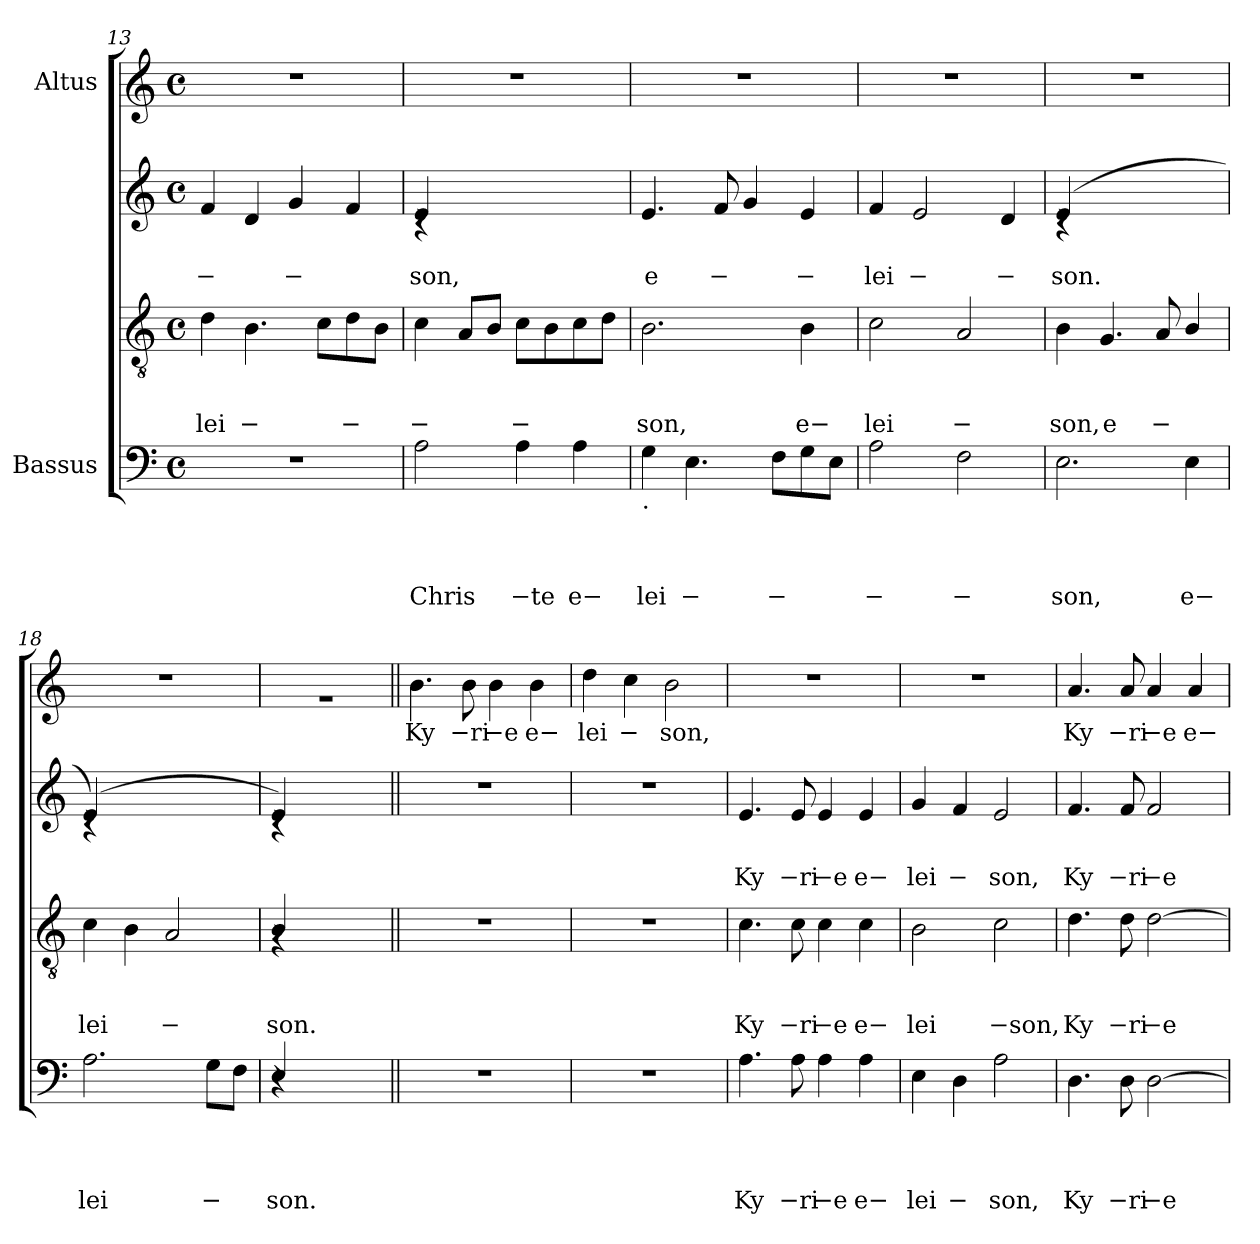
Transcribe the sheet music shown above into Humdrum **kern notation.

**kern	**text	**text	**text	**text	**kern	**text	**text	**text	**kern	**text	**text	**kern	**text
*part4	*part4	*part4	*part4	*part4	*part3	*part3	*part3	*part3	*part2	*part2	*part2	*part1	*part1
*staff4	*staff4	*staff4	*staff4	*staff4	*staff3	*staff3	*staff3	*staff3	*staff2	*staff2	*staff2	*staff1	*staff1
*I"Bassus	*	*	*	*	*	*	*	*	*	*	*	*I"Altus	*
*clefF4	*	*	*	*	*clefGv2	*	*	*	*clefG2	*	*	*clefG2	*
*k[]	*	*	*	*	*k[]	*	*	*	*k[]	*	*	*k[]	*
*C:	*	*	*	*	*C:	*	*	*	*C:	*	*	*C:	*
*M4/4	*	*	*	*	*M4/4	*	*	*	*M4/4	*	*	*M4/4	*
*met(c)	*	*	*	*	*met(c)	*	*	*	*met(c)	*	*	*met(c)	*
=13	=13	=13	=13	=13	=13	=13	=13	=13	=13	=13	=13	=13	=13
!	!	!	!	!	!	!	!	!LO:LY:b	!	!	!LO:LY:b	!	!
1r	.	.	.	.	4d\	.	.	lei	4f/	.	−	1r	.
!	!	!	!	!	!	!	!	!LO:LY:b	!	!	!	!	!
.	.	.	.	.	4.B\	.	.	−	4d/	.	.	.	.
!	!	!	!	!	!	!	!	!	!	!	!LO:LY:b	!	!
.	.	.	.	.	.	.	.	.	4g/	.	−	.	.
.	.	.	.	.	8c\L	.	.	.	.	.	.	.	.
!	!	!	!	!	!	!	!	!LO:LY:b	!	!	!	!	!
.	.	.	.	.	8d\	.	.	−	4f/	.	.	.	.
.	.	.	.	.	8B\J	.	.	.	.	.	.	.	.
=14	=14	=14	=14	=14	=14	=14	=14	=14	=14	=14	=14	=14	=14
!	!	!	!	!LO:LY:b	!	!	!	!LO:LY:b	!LO:N:head=solid	!	!LO:LY:b	!	!
*	*	*	*	*	*	*	*	*	*^	*	*	*	*
2A\	.	.	.	Chris	4c\	.	.	−	4e/	4rc	.	son,	1r	.
.	.	.	.	.	8A/L	.	.	.	2.ryy	2.ryy	.	.	.	.
.	.	.	.	.	8B/J	.	.	.	.	.	.	.	.	.
!	!	!	!	!LO:LY:b:rj	!	!	!	!LO:LY:b	!	!	!	!	!	!
4A\	.	.	.	−te	8c\L	.	.	−	.	.	.	.	.	.
.	.	.	.	.	8B\	.	.	.	.	.	.	.	.	.
!	!	!	!	!LO:LY:b	!	!	!	!	!	!	!	!	!	!
4A\	.	.	.	e−	8c\	.	.	.	.	.	.	.	.	.
.	.	.	.	.	8d\J	.	.	.	.	.	.	.	.	.
*	*	*	*	*	*	*	*	*	*v	*v	*	*	*	*
!!LO:PB:g=z
=15	=15	=15	=15	=15	=15	=15	=15	=15	=15	=15	=15	=15	=15
!LO:TX:b:t=.	!	!	!	!	!	!	!	!	!	!	!	!	!
!	!	!	!	!LO:LY:b	!	!	!	!LO:LY:b	!	!	!LO:LY:b	!	!
4G\	.	.	.	lei	2.B\	.	.	son,	4.e/	.	e	1r	.
!	!	!	!	!LO:LY:b	!	!	!	!	!	!	!	!	!
4.E\	.	.	.	−	.	.	.	.	.	.	.	.	.
!	!	!	!	!	!	!	!	!	!	!	!LO:LY:b	!	!
.	.	.	.	.	.	.	.	.	8f/	.	−	.	.
.	.	.	.	.	.	.	.	.	4g/	.	.	.	.
!	!	!	!	!LO:LY:b	!	!	!	!	!	!	!	!	!
8F\L	.	.	.	−	.	.	.	.	.	.	.	.	.
!	!	!	!	!	!	!	!	!LO:LY:b	!	!	!LO:LY:b	!	!
8G\	.	.	.	.	4B\	.	.	e−	4e/	.	−	.	.
8E\J	.	.	.	.	.	.	.	.	.	.	.	.	.
=16	=16	=16	=16	=16	=16	=16	=16	=16	=16	=16	=16	=16	=16
!	!	!	!	!LO:LY:b	!	!	!	!LO:LY:b	!	!	!LO:LY:b	!	!
2A\	.	.	.	−	2c\	.	.	lei	4f/	.	lei	1r	.
!	!	!	!	!	!	!	!	!	!	!	!LO:LY:b	!	!
.	.	.	.	.	.	.	.	.	2e/	.	−	.	.
!	!	!	!	!LO:LY:b	!	!	!	!LO:LY:b	!	!	!	!	!
2F\	.	.	.	−	2A/	.	.	−	.	.	.	.	.
!	!	!	!	!	!	!	!	!	!	!	!LO:LY:b	!	!
.	.	.	.	.	.	.	.	.	4d/	.	−	.	.
=17	=17	=17	=17	=17	=17	=17	=17	=17	=17	=17	=17	=17	=17
!	!	!	!	!LO:LY:b	!	!	!	!LO:LY:b	!LO:N:head=solid	!	!LO:LY:b	!	!
*	*	*	*	*	*	*	*	*	*^	*	*	*	*
2.E\	.	.	.	son,	4B\	.	.	son,	(<4e/	4rc	.	son.	1r	.
!	!	!	!	!	!	!	!	!LO:LY:b	!	!	!	!	!	!
.	.	.	.	.	4.G/	.	.	e	2.ryy	2.ryy	.	.	.	.
!	!	!	!	!	!	!	!	!LO:LY:b	!	!	!	!	!	!
.	.	.	.	.	8A/	.	.	−	.	.	.	.	.	.
!	!	!	!	!LO:LY:b	!	!	!	!	!	!	!	!	!	!
4E\	.	.	.	e−	4B/	.	.	.	.	.	.	.	.	.
=18	=18	=18	=18	=18	=18	=18	=18	=18	=18	=18	=18	=18	=18	=18
!	!	!	!	!LO:LY:b	!	!	!	!LO:LY:b	!LO:N:head=solid	!	!	!	!	!
2.A\	.	.	.	lei	4c\	.	.	lei	(<4e/)	4rc	.	.	1r	.
.	.	.	.	.	4B\	.	.	.	2.ryy	2.ryy	.	.	.	.
!	!	!	!	!	!	!	!	!LO:LY:b	!	!	!	!	!	!
.	.	.	.	.	2A/	.	.	−	.	.	.	.	.	.
!	!	!	!	!LO:LY:b	!	!	!	!	!	!	!	!	!	!
8G\L	.	.	.	−	.	.	.	.	.	.	.	.	.	.
8F\J	.	.	.	.	.	.	.	.	.	.	.	.	.	.
=19	=19	=19	=19	=19	=19	=19	=19	=19	=19	=19	=19	=19	=19	=19
!LO:N:head=solid	!	!	!	!LO:LY:b	!LO:N:head=solid	!	!	!LO:LY:b	!LO:N:head=solid	!	!	!	!LO:N:vis=1	!
*^	*	*	*	*	*^	*	*	*	*	*	*	*	*	*
4E/	4rC	.	.	.	son.	4B/	4rG	.	.	son.	4e/)	4rc	.	.	1ra	.
2.ryy	2.ryy	.	.	.	.	2.ryy	2.ryy	.	.	.	2.ryy	2.ryy	.	.	.	.
!!LO:LB:g=z
=20||	=20||	=20||	=20||	=20||	=20||	=20||	=20||	=20||	=20||	=20||	=20||	=20||	=20||	=20||	=20||	=20||
!LO:TX:b:t=.	!	!	!	!	!	!	!	!	!	!	!	!	!	!	!	!
!	!	!	!	!	!	!	!	!	!	!	!	!	!	!	!	!LO:LY:b
*v	*v	*	*	*	*	*	*	*	*	*	*v	*v	*	*	*	*
*	*	*	*	*	*v	*v	*	*	*	*	*	*	*	*
1r	.	.	.	.	1r	.	.	.	1r	.	.	4.b\	Ky
!	!	!	!	!	!	!	!	!	!	!	!	!	!LO:LY:b:rj
.	.	.	.	.	.	.	.	.	.	.	.	8b\	−ri
!	!	!	!	!	!	!	!	!	!	!	!	!	!LO:LY:b:rj
.	.	.	.	.	.	.	.	.	.	.	.	4b\	−e
!	!	!	!	!	!	!	!	!	!	!	!	!	!LO:LY:b
.	.	.	.	.	.	.	.	.	.	.	.	4b\	e−
=21	=21	=21	=21	=21	=21	=21	=21	=21	=21	=21	=21	=21	=21
!	!	!	!	!	!	!	!	!	!	!	!	!	!LO:LY:b
1r	.	.	.	.	1r	.	.	.	1r	.	.	4dd\	lei
!	!	!	!	!	!	!	!	!	!	!	!	!	!LO:LY:b
.	.	.	.	.	.	.	.	.	.	.	.	4cc\	−
!	!	!	!	!	!	!	!	!	!	!	!	!	!LO:LY:b
.	.	.	.	.	.	.	.	.	.	.	.	2b\	son,
=22	=22	=22	=22	=22	=22	=22	=22	=22	=22	=22	=22	=22	=22
!	!	!	!	!LO:LY:b	!	!	!	!LO:LY:b	!	!	!LO:LY:b	!	!
4.A\	.	.	.	Ky	4.c\	.	.	Ky	4.e/	.	Ky	1r	.
!	!	!	!	!LO:LY:b:rj	!	!	!	!LO:LY:b:rj	!	!	!LO:LY:b:rj	!	!
8A\	.	.	.	−ri	8c\	.	.	−ri	8e/	.	−ri	.	.
!	!	!	!	!LO:LY:b:rj	!	!	!	!LO:LY:b:rj	!	!	!LO:LY:b:rj	!	!
4A\	.	.	.	−e	4c\	.	.	−e	4e/	.	−e	.	.
!	!	!	!	!LO:LY:b	!	!	!	!LO:LY:b	!	!	!LO:LY:b	!	!
4A\	.	.	.	e−	4c\	.	.	e−	4e/	.	e−	.	.
=23	=23	=23	=23	=23	=23	=23	=23	=23	=23	=23	=23	=23	=23
!	!	!	!	!LO:LY:b	!	!	!	!LO:LY:b	!	!	!LO:LY:b	!	!
4E\	.	.	.	lei	2B\	.	.	lei	4g/	.	lei	1r	.
!	!	!	!	!LO:LY:b	!	!	!	!	!	!	!LO:LY:b	!	!
4D\	.	.	.	−	.	.	.	.	4f/	.	−	.	.
!	!	!	!	!LO:LY:b	!	!	!	!LO:LY:b:rj	!	!	!LO:LY:b	!	!
2A\	.	.	.	son,	2c\	.	.	−son,	2e/	.	son,	.	.
=24	=24	=24	=24	=24	=24	=24	=24	=24	=24	=24	=24	=24	=24
!	!	!	!	!LO:LY:b	!	!	!	!LO:LY:b	!	!	!LO:LY:b	!	!LO:LY:b
4.D\	.	.	.	Ky	4.d\	.	.	Ky	4.f/	.	Ky	4.a/	Ky
!	!	!	!	!LO:LY:b:rj	!	!	!	!LO:LY:b:rj	!	!	!LO:LY:b:rj	!	!LO:LY:b:rj
8D\	.	.	.	−ri	8d\	.	.	−ri	8f/	.	−ri	8a/	−ri
!	!	!	!	!LO:LY:b:rj	!	!	!	!LO:LY:b:rj	!	!	!LO:LY:b:rj	!	!LO:LY:b:rj
[<2D\	.	.	.	−e	[<2d\	.	.	−e	2f/	.	−e	4a/	−e
!	!	!	!	!	!	!	!	!	!	!	!	!	!LO:LY:b
.	.	.	.	.	.	.	.	.	.	.	.	4a/	e−
=	=	=	=	=	=	=	=	=	=	=	=	=	=
*-	*-	*-	*-	*-	*-	*-	*-	*-	*-	*-	*-	*-	*-
